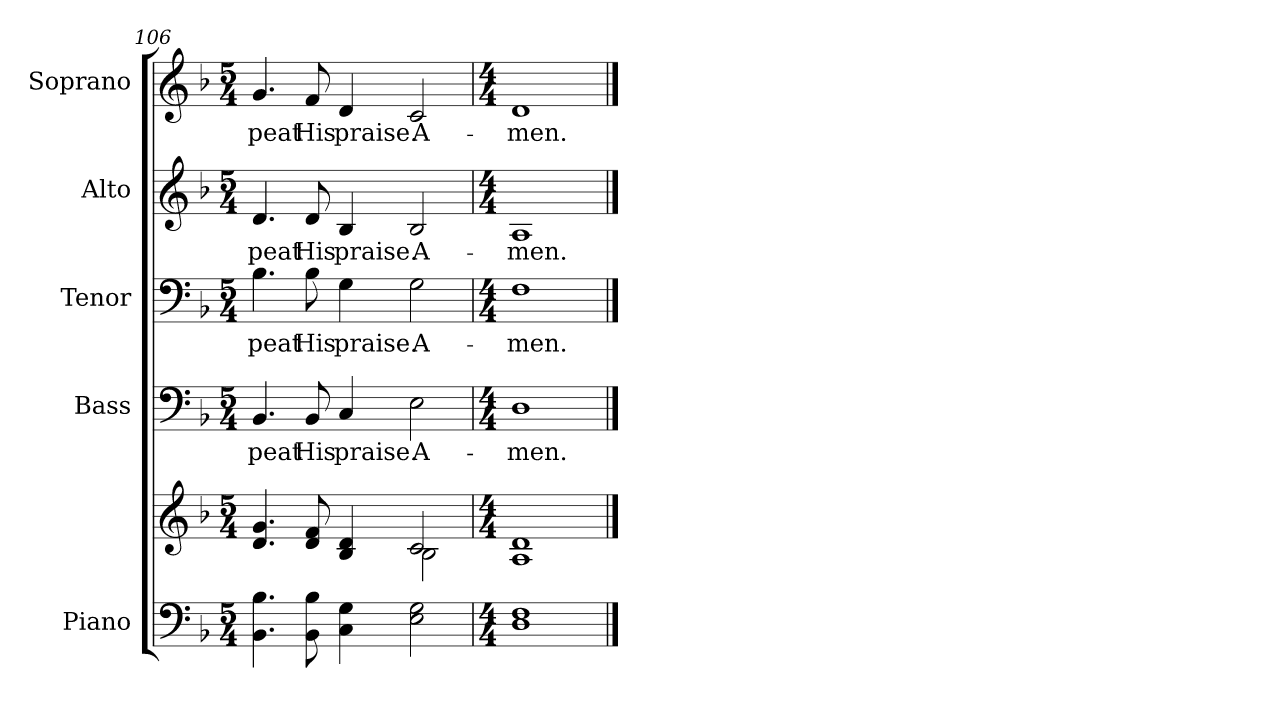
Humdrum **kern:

**kern	**kern	**kern	**text	**kern	**text	**kern	**text	**kern	**text
*part5	*part5	*part4	*part4	*part3	*part3	*part2	*part2	*part1	*part1
*staff6	*staff5	*staff4	*staff4	*staff3	*staff3	*staff2	*staff2	*staff1	*staff1
*I"Piano	*	*I"Bass	*	*I"Tenor	*	*I"Alto	*	*I"Soprano	*
*I'Pno.	*	*I'B.	*	*I'T.	*	*I'A.	*	*I'S.	*
*clefF4	*clefG2	*clefF4	*	*clefF4	*	*clefG2	*	*clefG2	*
*k[b-]	*k[b-]	*k[b-]	*	*k[b-]	*	*k[b-]	*	*k[b-]	*
*F:	*F:	*F:	*	*F:	*	*F:	*	*F:	*
*M5/4	*M5/4	*M5/4	*	*M5/4	*	*M5/4	*	*M5/4	*
=106	=106	=106	=106	=106	=106	=106	=106	=106	=106
*	*^	*	*	*	*	*	*	*	*
!	!	!	!	!LO:LY:b:color=#000000	!	!	!	!	!	!
!	!	!	!	!	!	!LO:LY:b:color=#000000	!	!	!	!
!	!	!	!	!	!	!	!	!LO:LY:b:color=#000000	!	!
!	!	!	!	!	!	!	!	!	!	!LO:LY:b:color=#000000
4.BB-i\ 4.B-i	4.di/ 4.gi	2ryy	4.BB-i/	-peat	4.B-i\	-peat	4.di/	-peat	4.gi/	-peat
!	!	!	!	!LO:LY:b:color=#000000	!	!	!	!	!	!
!	!	!	!	!	!	!LO:LY:b:color=#000000	!	!	!	!
!	!	!	!	!	!	!	!	!LO:LY:b:color=#000000	!	!
!	!	!	!	!	!	!	!	!	!	!LO:LY:b:color=#000000
8BB-i\ 8B-i	8di/ 8fi	.	8BB-i/	His	8B-i\	His	8di/	His	8fi/	His
!	!	!	!	!LO:LY:b:color=#000000	!	!	!	!	!	!
!	!	!	!	!	!	!LO:LY:b:color=#000000	!	!	!	!
!	!	!	!	!	!	!	!	!LO:LY:b:color=#000000	!	!
!	!	!	!	!	!	!	!	!	!	!LO:LY:b:color=#000000
4Ci\ 4Gi	4B-i/ 4di	4ryy	4Ci/	praise.	4Gi\	praise.	4B-i/	praise.	4di/	praise.
!	!	!	!	!LO:LY:b:color=#000000	!	!	!	!	!	!
!	!	!	!	!	!	!LO:LY:b:color=#000000	!	!	!	!
!	!	!	!	!	!	!	!	!LO:LY:b:color=#000000	!	!
!	!	!	!	!	!	!	!	!	!	!LO:LY:b:color=#000000
2Ei\ 2Gi	2ci/	2B-i\	2Ei\	A-	2Gi\	A-	2B-i/	A-	2ci/	A-
*	*v	*v	*	*	*	*	*	*	*	*
=107	=107	=107	=107	=107	=107	=107	=107	=107	=107
*M4/4	*M4/4	*M4/4	*	*M4/4	*	*M4/4	*	*M4/4	*
*	*^	*	*	*	*	*	*	*	*
!	!	!	!	!LO:LY:b:color=#000000	!	!	!	!	!	!
*	*v	*v	*	*	*	*	*	*	*	*
*	*^	*	*	*	*	*	*	*	*
!	!	!	!	!	!	!LO:LY:b:color=#000000	!	!	!	!
*	*v	*v	*	*	*	*	*	*	*	*
*	*^	*	*	*	*	*	*	*	*
!	!	!	!	!	!	!	!	!LO:LY:b:color=#000000	!	!
*	*v	*v	*	*	*	*	*	*	*	*
*	*^	*	*	*	*	*	*	*	*
!	!	!	!	!	!	!	!	!	!	!LO:LY:b:color=#000000
*	*v	*v	*	*	*	*	*	*	*	*
1Di 1Fi	1Ai 1di	1Di	-men.	1Fi	-men.	1Ai	-men.	1di	-men.
==	==	==	==	==	==	==	==	==	==
*-	*-	*-	*-	*-	*-	*-	*-	*-	*-
